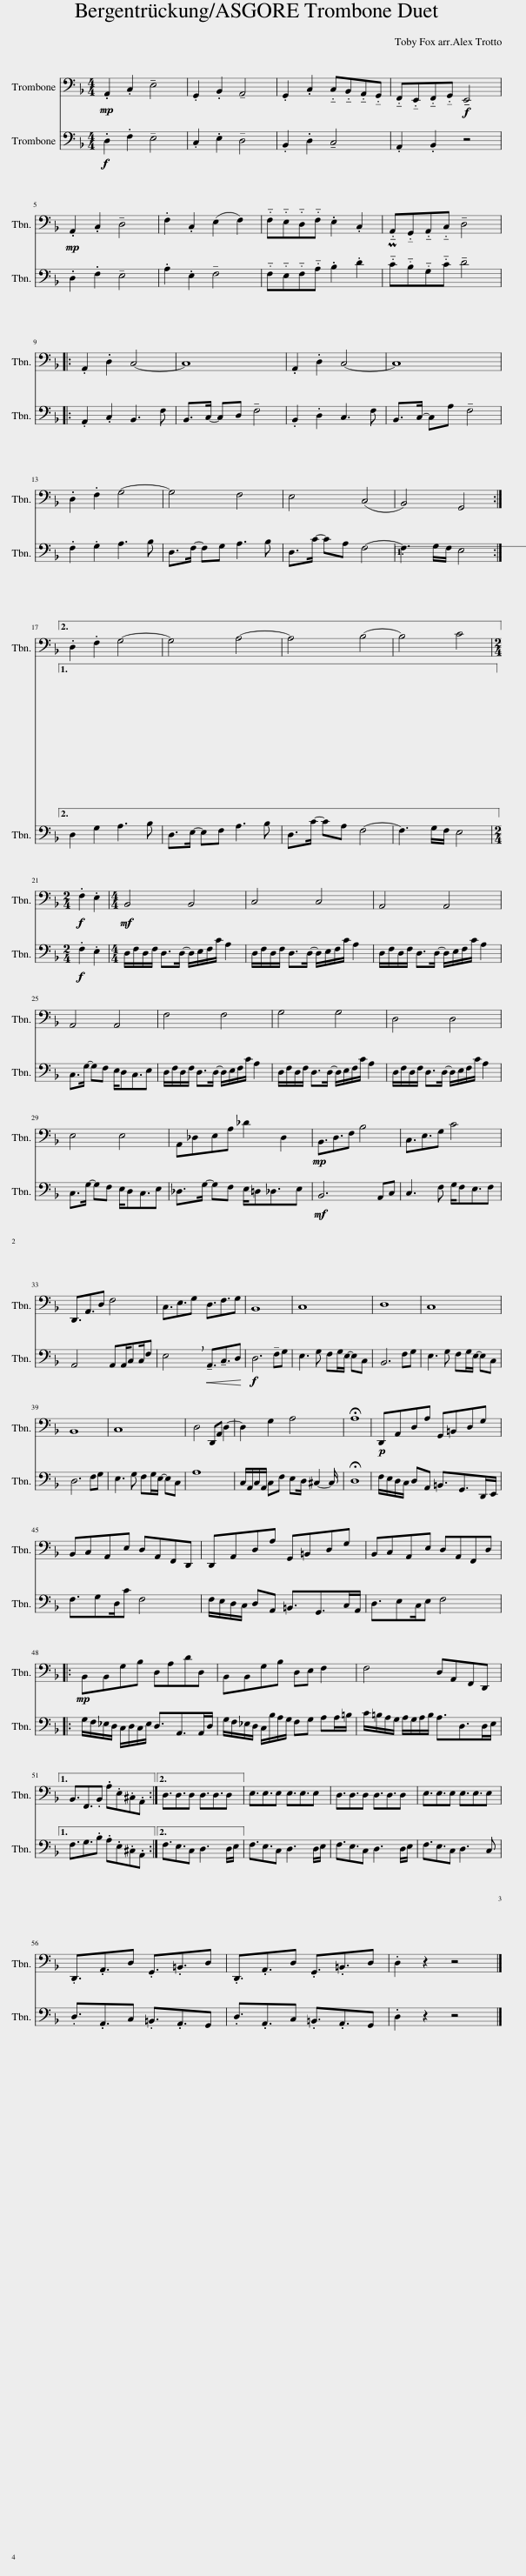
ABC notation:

X:1
%%score 1 2
L:1/8
M:4/4
I:linebreak $
K:F
V:1 bass
V:2 bass
V:1
!mp! .A,,2 .C,2 !tenuto!E,4 | .G,,2 .B,,2 !tenuto!A,,4 | .G,,2 .C,2 !tenuto!.C,!tenuto!.B,,!tenuto!.A,,!tenuto!.G,, | !tenuto!.F,,!tenuto!.E,,!tenuto!.F,,!tenuto!.G,,!f! !tenuto!E,,4 |$!mp! .A,,2 .C,2 !tenuto!D,4 | %5
 .F,2 .C,2 (E,2 F,2) | !tenuto!.F,!tenuto!.E,!tenuto!.D,!tenuto!.F, .E,2 .C,2 | !tenuto!.A,,!tenuto!.G,,!tenuto!.A,,!tenuto!.C, !tenuto!D,4 |:$ .A,,2 .D,2 C,4- | C,8 | %10
 .A,,2 .D,2 C,4- | C,8 |$ .D,2 .F,2 G,4- | G,4 F,4 | E,4 (C,4 |1 %15
 B,,4) G,,4 :|2$ .D,2 .F,2 G,4- || G,4 A,4- | A,4 B,4- | B,4 C4 |$ %20
[M:2/4]!f! .F,2 .E,2 |[M:4/4]!mf! B,,4 B,,4 | C,4 C,4 | A,,4 A,,4 |$ A,,4 A,,4 | %25
 F,4 F,4 | G,4 G,4 | D,4 D,4 |$ E,4 E,4 | A,,_D,E,A, _D2 D,2 | %30
!mp! B,,3/2D,3/2F, B,4 | C,3/2E,3/2G, C4 |$ D,,3/2A,,3/2D, F,4 | C,3/2E,3/2G, D,3/2F,3/2G, | B,,8 | %35
 C,8 | D,8 | C,8 |$ B,,8 | C,8 | %40
 D,4 D,,A,, D,2- | D,2 G,2 A,4 | !fermata!A,8 |!p! D,,A,,D,A, G,,=B,,D,G, |$ B,,C,A,,E, D,A,,F,,D,, | %45
 D,,A,,D,A, G,,=B,,D,G, | B,,C,A,,E, D,A,,F,,D, |:$!mp! B,,B,,G,B, D,A,DD, | B,,B,,G,B, D,E, F,2 | F,4 D,A,,F,,D,, |1$ %50
 B,,3/2F,,3/2.B,, .A,.E,.^C,.A,, :|2 D,3/2D,3/2D, D,3/2D,3/2D, || E,3/2E,3/2E, E,3/2E,3/2E, | D,3/2D,3/2D, D,3/2D,3/2D, | E,3/2E,3/2E, E,3/2E,3/2E, |$ %55
 .D,,3/2.A,,3/2D, .G,,3/2.=B,,3/2D, | .D,,3/2.A,,3/2D, .G,,3/2.=B,,3/2D, | .D,2 z2 z4 |] %58
V:2
!f! .D,2 .F,2 !tenuto!E,4 | .C,2 .E,2 !tenuto!D,4 | .B,,2 .D,2 !tenuto!C,4 | .A,,2 .B,,2 z4 |$ .D,2 .F,2 !tenuto!E,4 | %5
 .A,2 .E,2 !tenuto!F,4 | !tenuto!.F,!tenuto!.E,!tenuto!.F,!tenuto!.A, .B,2 .D2 | !tenuto!.PC!tenuto!.B,!tenuto!.G,!tenuto!.C !tenuto!D4 |:$ .A,,2 .C,2 B,,3 F, | B,,>C,- C,D, !tenuto!F,4 | %10
 .B,,2 .D,2 C,3 F, | B,,>C,- C,A, !tenuto!F,4 |$ .F,2 .G,2 A,3 B, | D,>F,- F,G, A,3 B, | D,>C- CA, F,4- |1 %15
 F,3 G,/F,/ E,4 :|2$ D,2 G,2 A,3 B, || D,>E,- E,F, A,3 B, | D,>C- CA, F,4- | F,3 G,/F,/ E,4 |$ %20
[M:2/4]!f! .F,2 .E,2 |[M:4/4] D,/F,/D,/F,/ D,>D,- D,/E,/F,/C/ A,2 | D,/F,/D,/F,/ D,>D,- D,/E,/F,/C/ A,2 | D,/F,/D,/F,/ D,>D,- D,/E,/F,/C/ A,2 |$ C,>G,- G,F, E,/D,C,3/2E, | %25
 D,/F,/D,/F,/ D,>D,- D,/E,/F,/C/ A,2 | D,/F,/D,/F,/ D,>D,- D,/E,/F,/C/ A,2 | D,/F,/D,/F,/ D,>D,- D,/E,/F,/C/ A,2 |$ C,>G,- G,F, E,/D,C,3/2E, | _D,>G,- G,F, E,/=D,_D,3/2E, | %30
!mf! B,,6 A,,C, | C,3 F, G,/F,E,3/2F, |$ A,,4 A,,A,,/C,C,/F, | !breath!E,4!<(! !tenuto!A,,3/2!tenuto!C,3/2D,!<)! |!f! D,6 !tenuto!F,G, | %35
 E,3 G, F,G,/E,/- E,C, | B,,6 F,G, | E,3 G, F,G,/E,/- E,C, |$ D,6 F,G, | E,3 G, F,G,/E,/- E,C, | %40
 A,8 | C,/A,,/C,/A,,/ C,F, E,D,/ ^C,2- C,/ | !fermata!D,8 | F,/E,/D,/C,/ D,A,, =B,,3/2G,,>D,,E,,/ |$ F,3/2G,D,/C F,4 | %45
 F,/E,/D,/C,/ D,A,, =B,,3/2G,,>C,A,,/ | D,3/2E,C,/E, F,4 |:$ G,/F,/_E,/D,/ C,/D,/C,/E,/ D,3/2A,,>A,,D,/ | G,/F,/_E,/D,/ C,/B,/A,/G,/ F,G, A,A,/=B,/ | C/=B,/A,/G,/ A,/G,/A,/B,/ A,3/2D,>D,E,/ |1$ %50
 F,3/2G,3/2.B, .A,.E,.^C,.A,, :|2 F,3/2E,3/2C, D,3 D,/E,/ || F,3/2E,3/2C, D,3 D,/E,/ | F,3/2E,3/2C, D,3 D,/E,/ | F,3/2E,3/2C, D,3 C, |$ %55
 .D,3/2.A,,3/2C, .=B,,3/2.A,,3/2G,, | .D,3/2.A,,3/2C, .=B,,3/2.A,,3/2G,, | .D,2 z2 z4 |] %58
